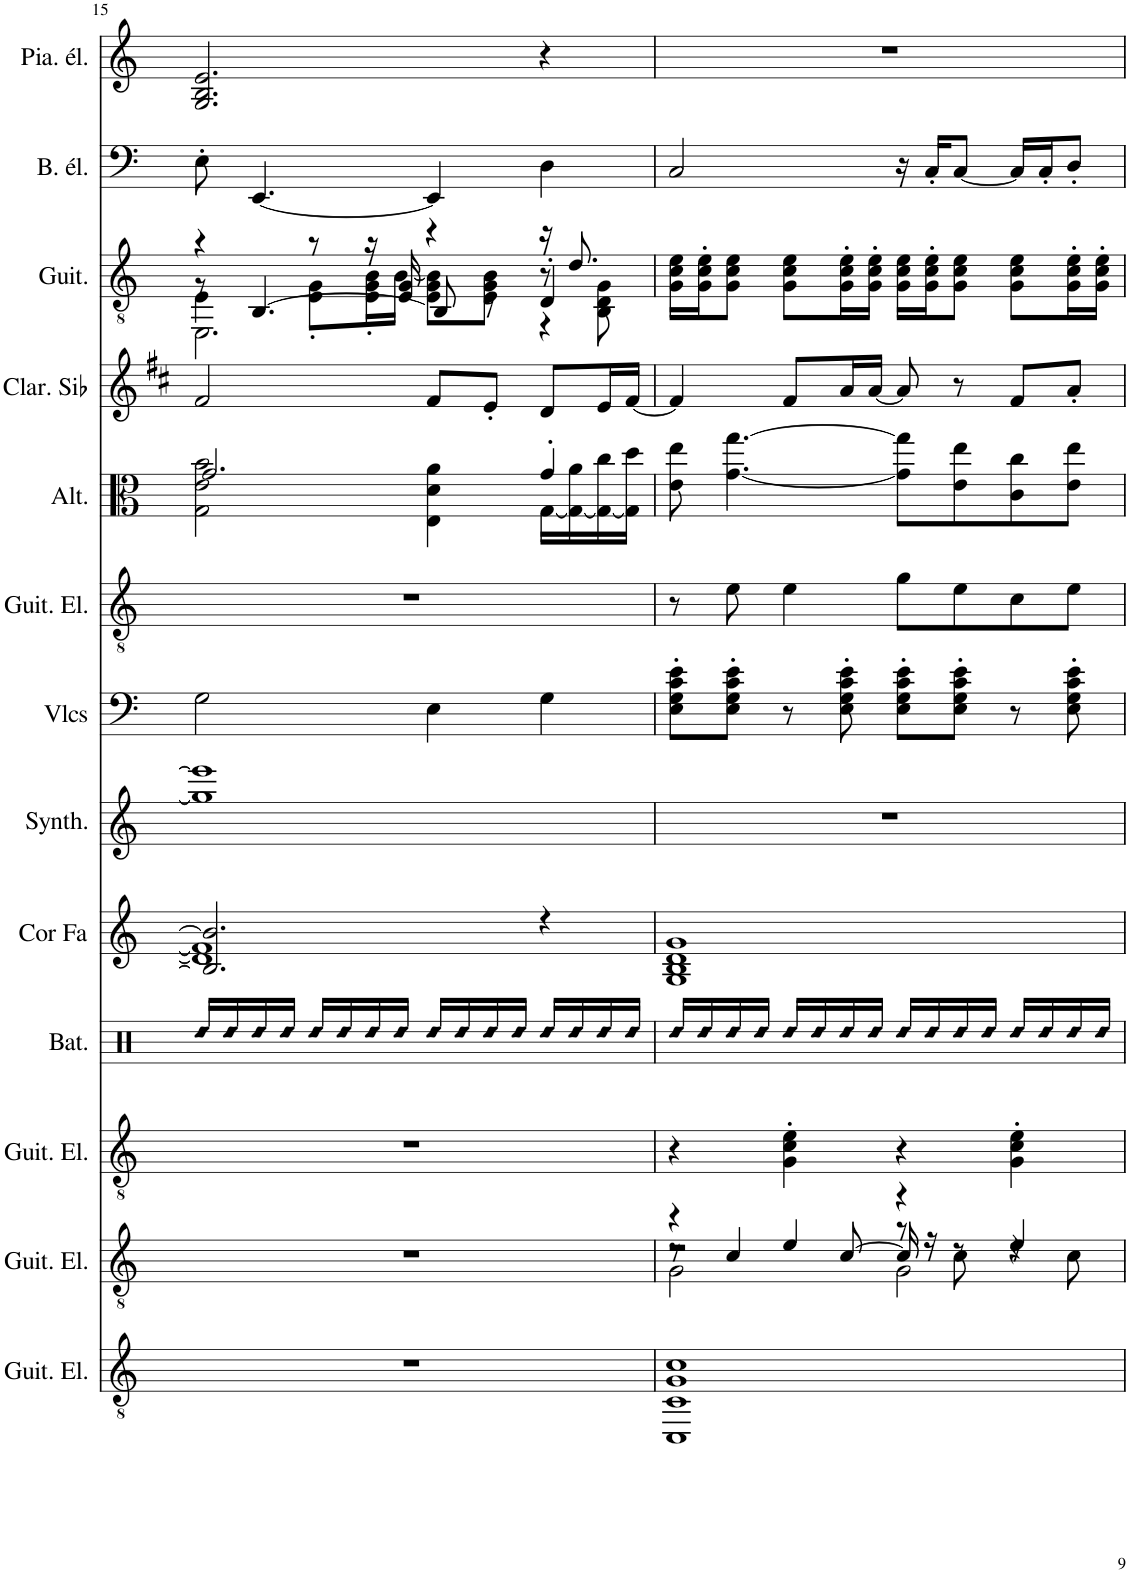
**kern	**kern	**kern	**kern	**kern	**kern	**kern	**kern	**kern	**kern	**kern	**kern	**kern
*part13	*part12	*part11	*part10	*part9	*part8	*part7	*part6	*part5	*part4	*part3	*part2	*part1
*staff13	*staff12	*staff11	*staff10	*staff9	*staff8	*staff7	*staff6	*staff5	*staff4	*staff3	*staff2	*staff1
*I"Guitare électrique, Distortion Guitar	*I"Guitare électrique, Electric Guitar (clean)	*I"Guitare électrique, Distortion Guitar	*I"Batterie, Drums	*I"Cor en Fa, French Horn	*I"Synthétiseur d'instruments à cordes, Synth Strings 2	*I"Violoncelles, String Ensemble 1	*I"Guitare électrique, Overdriven Guitar	*I"Altos, String Ensemble 1	*I"Clarinette en Sib	*I"Guitare acoustique, Acoustic Guitar (steel)	*I"Basse électrique, Electric Bass (finger)	*I"Piano électrique, Electric Piano 1
*I'Guit. El.	*I'Guit. El.	*I'Guit. El.	*I'Bat.	*I'Cor Fa	*I'Synth.	*I'Vlcs	*I'Guit. El.	*I'Alt.	*I'Clar. Sib	*I'Guit.	*I'B. él.	*I'Pia. él.
!!LO:PB:g=z
*clefGv2	*clefGv2	*clefGv2	*clefX	*clefG2	*clefG2	*clefF4	*clefGv2	*clefC3	*clefG2	*clefGv2	*clefF4	*clefG2
*	*	*	*	*Trd4c7	*	*	*	*	*Trd1c2	*	*Trd7c12	*
*k[]	*k[]	*k[]	*k[]	*k[]	*k[]	*k[]	*k[]	*k[]	*k[f#c#]	*k[]	*k[]	*k[]
*M4/4	*M4/4	*M4/4	*M4/4	*M4/4	*M4/4	*M4/4	*M4/4	*M4/4	*M4/4	*M4/4	*M4/4	*M4/4
=15	=15	=15	=15	=15	=15	=15	=15	=15	=15	=15	=15	=15
!	!	!	!LO:N:head=diamond	!	!	!	!	!	!	!	!	!
*	*	*	*	*^	*	*	*	*^	*	*^	*	*
*	*	*	*	*	*	*	*	*	*	*	*	*	*^	*	*
*	*	*	*	*	*	*	*	*	*	*	*	*	*	*^	*	*
1r	1r	1r	16Rdd/LL	2.B/] 2.b/]	1d] 1f#]	1gg] 1eee]	2G\	1r	2.g/	2G\ 2e\ 2b\	2f#/	4r	4E\	8r	2.EE\	8E'\	2.G/ 2.B/ 2.e/
!	!	!	!LO:N:head=diamond	!	!	!	!	!	!	!	!	!	!	!	!	!	!
.	.	.	16Rdd/	.	.	.	.	.	.	.	.	.	.	.	.	.	.
!	!	!	!LO:N:head=diamond	!	!	!	!	!	!	!	!	!	!	!	!	!	!
.	.	.	16Rdd/	.	.	.	.	.	.	.	.	.	.	[4.BB/	.	[4.EE/	.
!	!	!	!LO:N:head=diamond	!	!	!	!	!	!	!	!	!	!	!	!	!	!
.	.	.	16Rdd/JJ	.	.	.	.	.	.	.	.	.	.	.	.	.	.
!	!	!	!LO:N:head=diamond	!	!	!	!	!	!	!	!	!	!	!	!	!	!
.	.	.	16Rdd/LL	.	.	.	.	.	.	.	.	8r	8E\' 8G\'L	.	.	.	.
!	!	!	!LO:N:head=diamond	!	!	!	!	!	!	!	!	!	!	!	!	!	!
.	.	.	16Rdd/	.	.	.	.	.	.	.	.	.	.	.	.	.	.
!	!	!	!LO:N:head=diamond	!	!	!	!	!	!	!	!	!	!	!	!	!	!
.	.	.	16Rdd/	.	.	.	.	.	.	.	.	16r	16E\' 16G\' 16B\'L	.	.	.	.
!	!	!	!LO:N:head=diamond	!	!	!	!	!	!	!	!	!	!	!	!	!	!
.	.	.	16Rdd/JJ	.	.	.	.	.	.	.	.	16E/ 16G/	[16B\JJ	.	.	.	.
!	!	!	!LO:N:head=diamond	!	!	!	!	!	!	!	!	!	!	!	!	!	!
.	.	.	16Rdd/LL	.	.	.	4E\	.	.	4E\ 4d\ 4a\	8f#/L	4r	8E\ 8G\ 8B\]L	8BB/]	.	4EE/]	.
!	!	!	!LO:N:head=diamond	!	!	!	!	!	!	!	!	!	!	!	!	!	!
.	.	.	16Rdd/	.	.	.	.	.	.	.	.	.	.	.	.	.	.
!	!	!	!LO:N:head=diamond	!	!	!	!	!	!	!	!	!	!	!	!	!	!
.	.	.	16Rdd/	.	.	.	.	.	.	.	8e'/J	.	8E\ 8G\ 8B\J	8r	.	.	.
!	!	!	!LO:N:head=diamond	!	!	!	!	!	!	!	!	!	!	!	!	!	!
.	.	.	16Rdd/JJ	.	.	.	.	.	.	.	.	.	.	.	.	.	.
!	!	!	!LO:N:head=diamond	!	!	!	!	!	!	!	!	!	!	!	!	!	!
.	.	.	16Rdd/LL	4r	.	.	4G\	.	4g'/	[16G\LL	8d/L	16r	8r	4D'/	4r	4D\	4r
!	!	!	!LO:N:head=diamond	!	!	!	!	!	!	!	!	!	!	!	!	!	!
.	.	.	16Rdd/	.	.	.	.	.	.	16G\_ 16a\	.	8.d/	.	.	.	.	.
!	!	!	!LO:N:head=diamond	!	!	!	!	!	!	!	!	!	!	!	!	!	!
.	.	.	16Rdd/	.	.	.	.	.	.	16G\_ 16cc\	16e/L	.	8BB\ 8D\ 8G\	.	.	.	.
!	!	!	!LO:N:head=diamond	!	!	!	!	!	!	!	!	!	!	!	!	!	!
.	.	.	16Rdd/JJ	.	.	.	.	.	.	16G\] 16dd\JJ	[16f#/JJ	.	.	.	.	.	.
*	*	*	*	*v	*v	*	*	*	*	*	*	*v	*v	*v	*v	*	*
=16	=16	=16	=16	=16	=16	=16	=16	=16	=16	=16	=16	=16	=16
*	*^	*	*	*	*	*	*	*	*	*	*	*	*
*	*	*^	*	*	*	*	*	*	*	*	*	*	*	*
*	*	*	*^	*	*	*	*	*	*	*	*	*	*	*	*
!	!	!	!	!	!	!LO:N:head=diamond	!	!	!	!	!	!	!	!	!	!
*	*	*	*	*	*	*	*	*	*	*	*v	*v	*	*	*	*
1CC 1C 1G 1c	4r	2r	8r	2G\	4r	16Rdd/LL	1G 1B 1d 1g	1r	8E\' 8G\' 8c\' 8e\'L	8r	8e\ 8ee\	4f#/]	16G\ 16c\ 16e\LL	2C/	1r
!	!	!	!	!	!	!LO:N:head=diamond	!	!	!	!	!	!	!	!	!
.	.	.	.	.	.	16Rdd/	.	.	.	.	.	.	16G\' 16c\' 16e\'J	.	.
!	!	!	!	!	!	!LO:N:head=diamond	!	!	!	!	!	!	!	!	!
.	.	.	4c/	.	.	16Rdd/	.	.	8E\' 8G\' 8c\' 8e\'J	8e\	[4.g\ [4.gg\	.	8G\ 8c\ 8e\J	.	.
!	!	!	!	!	!	!LO:N:head=diamond	!	!	!	!	!	!	!	!	!
.	.	.	.	.	.	16Rdd/JJ	.	.	.	.	.	.	.	.	.
!	!	!	!	!	!	!LO:N:head=diamond	!	!	!	!	!	!	!	!	!
.	4e/	.	.	.	4G\' 4c\' 4e\'	16Rdd/LL	.	.	8r	4e\	.	8f#/L	8G\ 8c\ 8e\L	.	.
!	!	!	!	!	!	!LO:N:head=diamond	!	!	!	!	!	!	!	!	!
.	.	.	.	.	.	16Rdd/	.	.	.	.	.	.	.	.	.
!	!	!	!	!	!	!LO:N:head=diamond	!	!	!	!	!	!	!	!	!
.	.	.	[8c/	.	.	16Rdd/	.	.	8E\' 8G\' 8c\' 8e\'	.	.	16a/L	16G\' 16c\' 16e\'L	.	.
!	!	!	!	!	!	!LO:N:head=diamond	!	!	!	!	!	!	!	!	!
.	.	.	.	.	.	16Rdd/JJ	.	.	.	.	.	[16a/JJ	16G\' 16c\' 16e\'JJ	.	.
!	!	!	!	!	!	!LO:N:head=diamond	!	!	!	!	!	!	!	!	!
.	4r	8r	16c/]	2G\	4r	16Rdd/LL	.	.	8E\' 8G\' 8c\' 8e\'L	8g\L	8g\] 8gg\]L	8a/]	16G\ 16c\ 16e\LL	16r	.
!	!	!	!	!	!	!LO:N:head=diamond	!	!	!	!	!	!	!	!	!
.	.	.	16r	.	.	16Rdd/	.	.	.	.	.	.	16G\' 16c\' 16e\'J	16C'/KL	.
!	!	!	!	!	!	!LO:N:head=diamond	!	!	!	!	!	!	!	!	!
.	.	8c\	8r	.	.	16Rdd/	.	.	8E\' 8G\' 8c\' 8e\'J	8e\	8e\ 8ee\	8r	8G\ 8c\ 8e\J	[8C/J	.
!	!	!	!	!	!	!LO:N:head=diamond	!	!	!	!	!	!	!	!	!
.	.	.	.	.	.	16Rdd/JJ	.	.	.	.	.	.	.	.	.
!	!	!	!	!	!	!LO:N:head=diamond	!	!	!	!	!	!	!	!	!
.	4e/	8r	4r	.	4G\' 4c\' 4e\'	16Rdd/LL	.	.	8r	8c\	8c\ 8cc\	8f#/L	8G\ 8c\ 8e\L	16C/LL]	.
!	!	!	!	!	!	!LO:N:head=diamond	!	!	!	!	!	!	!	!	!
.	.	.	.	.	.	16Rdd/	.	.	.	.	.	.	.	16C'/J	.
!	!	!	!	!	!	!LO:N:head=diamond	!	!	!	!	!	!	!	!	!
.	.	8c\	.	.	.	16Rdd/	.	.	8E\' 8G\' 8c\' 8e\'	8e\J	8e\ 8ee\J	8a'/J	16G\' 16c\' 16e\'L	8D'/J	.
!	!	!	!	!	!	!LO:N:head=diamond	!	!	!	!	!	!	!	!	!
.	.	.	.	.	.	16Rdd/JJ	.	.	.	.	.	.	16G\' 16c\' 16e\'JJ	.	.
*	*v	*v	*v	*v	*	*	*	*	*	*	*	*	*	*	*
=	=	=	=	=	=	=	=	=	=	=	=	=
*-	*-	*-	*-	*-	*-	*-	*-	*-	*-	*-	*-	*-
